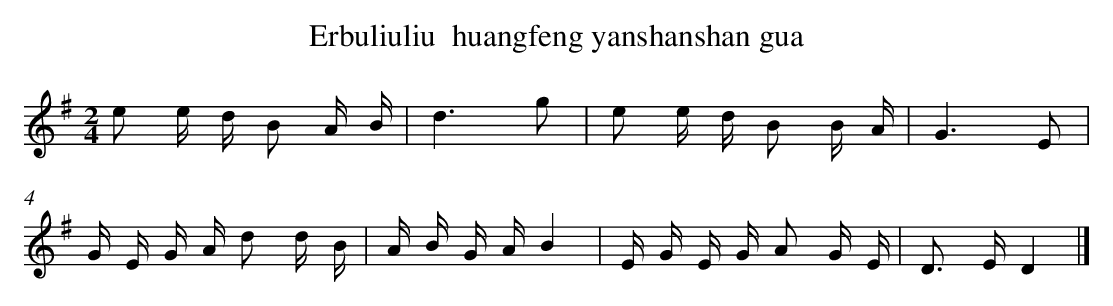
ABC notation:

X:1
T: Erbuliuliu  huangfeng yanshanshan gua
L: 1/16
M: 2/4
K: G
e2 e d B2 A B [I:setbarnb 1]|
d6g2 |
e2 e d B2 B A |
G6E2 |
G E G A d2 d B |
A B G AB4 |
E G E G A2 G E |
D2> E2D4 |]
